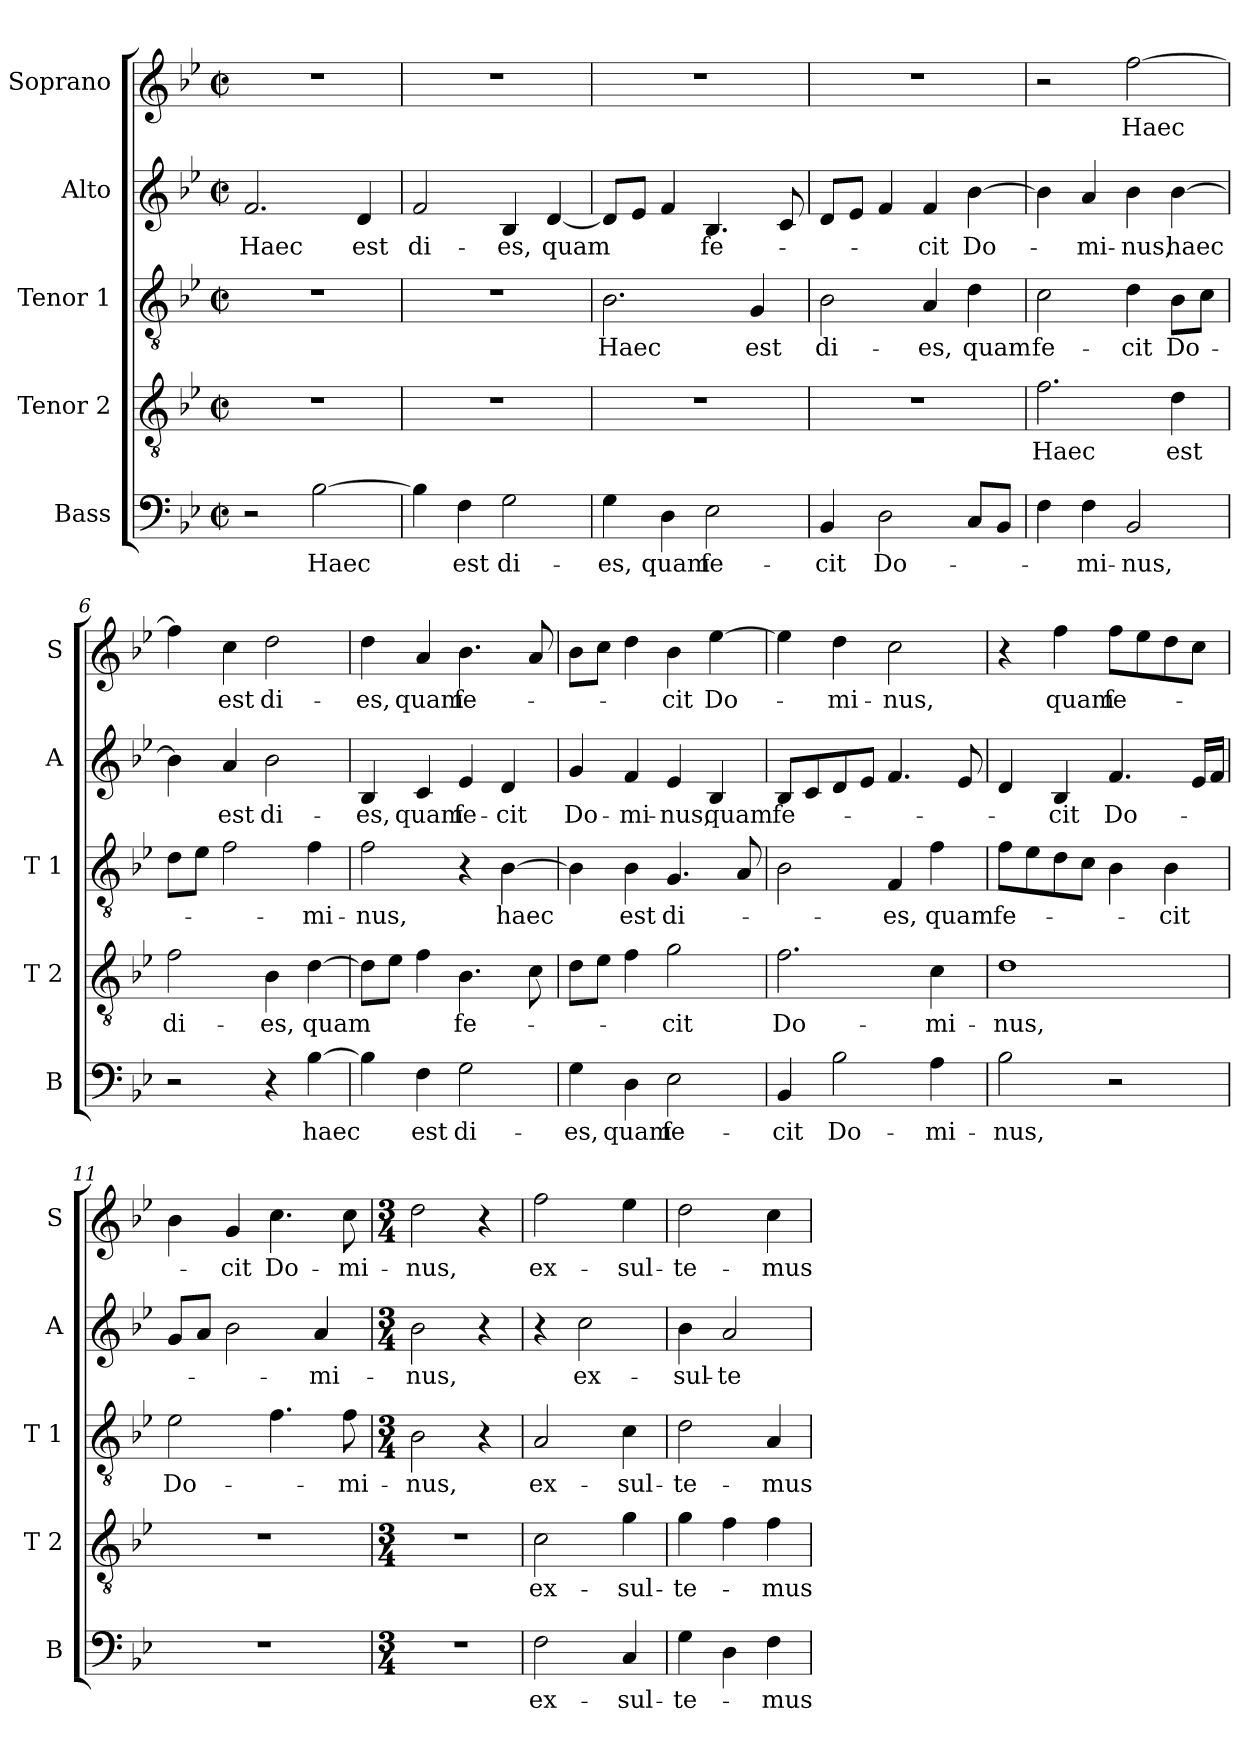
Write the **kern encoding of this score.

**kern	**text	**kern	**text	**kern	**text	**kern	**text	**kern	**text
*part5	*part5	*part4	*part4	*part3	*part3	*part2	*part2	*part1	*part1
*staff5	*staff5	*staff4	*staff4	*staff3	*staff3	*staff2	*staff2	*staff1	*staff1
*I"Bass	*	*I"Tenor 2	*	*I"Tenor 1	*	*I"Alto	*	*I"Soprano	*
*I'B	*	*I'T 2	*	*I'T 1	*	*I'A	*	*I'S	*
*clefF4	*	*clefGv2	*	*clefGv2	*	*clefG2	*	*clefG2	*
*k[b-e-]	*	*k[b-e-]	*	*k[b-e-]	*	*k[b-e-]	*	*k[b-e-]	*
*B-:	*	*B-:	*	*B-:	*	*B-:	*	*B-:	*
*M2/2	*	*M2/2	*	*M2/2	*	*M2/2	*	*M2/2	*
*met(c|)	*	*met(c|)	*	*met(c|)	*	*met(c|)	*	*met(c|)	*
=1	=1	=1	=1	=1	=1	=1	=1	=1	=1
2r	.	1r	.	1r	.	2.f/	Haec	1r	.
[2B-\	Haec	.	.	.	.	.	.	.	.
.	.	.	.	.	.	4d/	est	.	.
=2	=2	=2	=2	=2	=2	=2	=2	=2	=2
4B-\]	.	1r	.	1r	.	2f/	di-	1r	.
4F\	est	.	.	.	.	.	.	.	.
2G\	di-	.	.	.	.	4B-/	-es,	.	.
.	.	.	.	.	.	[4d/	quam	.	.
=3	=3	=3	=3	=3	=3	=3	=3	=3	=3
4G\	-es,	1r	.	2.B-\	Haec	8d/L]	.	1r	.
.	.	.	.	.	.	8e-/J	.	.	.
4D\	quam	.	.	.	.	4f/	.	.	.
2E-\	fe-	.	.	.	.	4.B-/	fe-	.	.
.	.	.	.	4G/	est	.	.	.	.
.	.	.	.	.	.	8c/	.	.	.
=4	=4	=4	=4	=4	=4	=4	=4	=4	=4
4BB-/	-cit	1r	.	2B-\	di-	8d/L	.	1r	.
.	.	.	.	.	.	8e-/J	.	.	.
2D\	Do-	.	.	.	.	4f/	.	.	.
.	.	.	.	4A/	-es,	4f/	-cit	.	.
8C/L	.	.	.	4d\	quam	[4b-\	Do-	.	.
8BB-/J	.	.	.	.	.	.	.	.	.
=5	=5	=5	=5	=5	=5	=5	=5	=5	=5
4F\	.	2.f\	Haec	2c\	fe-	4b-\]	.	2r	.
4F\	-mi-	.	.	.	.	4a/	-mi-	.	.
2BB-/	-nus,	.	.	4d\	-cit	4b-\	-nus,	[2ff\	Haec
.	.	4d\	est	8B-\L	Do-	[4b-\	haec	.	.
.	.	.	.	8c\J	.	.	.	.	.
!!LO:LB:g=z
=6	=6	=6	=6	=6	=6	=6	=6	=6	=6
2r	.	2f\	di-	8d\L	.	4b-\]	.	4ff\]	.
.	.	.	.	8e-\J	.	.	.	.	.
.	.	.	.	2f\	.	4a/	est	4cc\	est
4r	.	4B-\	-es,	.	.	2b-\	di-	2dd\	di-
[4B-\	haec	[4d\	quam	4f\	-mi-	.	.	.	.
=7	=7	=7	=7	=7	=7	=7	=7	=7	=7
4B-\]	.	8d\L]	.	2f\	-nus,	4B-/	-es,	4dd\	-es,
.	.	8e-\J	.	.	.	.	.	.	.
4F\	est	4f\	.	.	.	4c/	quam	4a/	quam
2G\	di-	4.B-\	fe-	4r	.	4e-/	fe-	4.b-\	fe-
.	.	.	.	[4B-\	haec	4d/	-cit	.	.
.	.	8c\	.	.	.	.	.	8a/	.
=8	=8	=8	=8	=8	=8	=8	=8	=8	=8
4G\	-es,	8d\L	.	4B-\]	.	4g/	Do-	8b-\L	.
.	.	8e-\J	.	.	.	.	.	8cc\J	.
4D\	quam	4f\	.	4B-\	est	4f/	-mi-	4dd\	.
2E-\	fe-	2g\	-cit	4.G/	di-	4e-/	-nus,	4b-\	-cit
.	.	.	.	.	.	4B-/	quam	[4ee-\	Do-
.	.	.	.	8A/	.	.	.	.	.
=9	=9	=9	=9	=9	=9	=9	=9	=9	=9
4BB-/	-cit	2.f\	Do-	2B-\	.	8B-/L	fe-	4ee-\]	.
.	.	.	.	.	.	8c/	.	.	.
2B-\	Do-	.	.	.	.	8d/	.	4dd\	-mi-
.	.	.	.	.	.	8e-/J	.	.	.
.	.	.	.	4F/	-es,	4.f/	.	2cc\	-nus,
4A\	-mi-	4c\	-mi-	4f\	quam	.	.	.	.
.	.	.	.	.	.	8e-/	.	.	.
=10	=10	=10	=10	=10	=10	=10	=10	=10	=10
2B-\	-nus,	1d	-nus,	8f\L	fe-	4d/	.	4r	.
.	.	.	.	8e-\	.	.	.	.	.
.	.	.	.	8d\	.	4B-/	-cit	4ff\	quam
.	.	.	.	8c\J	.	.	.	.	.
2r	.	.	.	4B-\	.	4.f/	Do-	8ff\L	fe-
.	.	.	.	.	.	.	.	8ee-\	.
.	.	.	.	4B-\	-cit	.	.	8dd\	.
.	.	.	.	.	.	16e-/LL	.	8cc\J	.
.	.	.	.	.	.	16f/JJ	.	.	.
!!LO:PB:g=z
=11	=11	=11	=11	=11	=11	=11	=11	=11	=11
1r	.	1r	.	2e-\	Do-	8g/L	.	4b-\	.
.	.	.	.	.	.	8a/J	.	.	.
.	.	.	.	.	.	2b-\	.	4g/	-cit
.	.	.	.	4.f\	.	.	.	4.cc\	Do-
.	.	.	.	.	.	4a/	-mi-	.	.
.	.	.	.	8f\	-mi-	.	.	8cc\	-mi-
=12	=12	=12	=12	=12	=12	=12	=12	=12	=12
*M3/4	*	*M3/4	*	*M3/4	*	*M3/4	*	*M3/4	*
2.r	.	2.r	.	2B-\	-nus,	2b-\	-nus,	2dd\	-nus,
.	.	.	.	4r	.	4r	.	4r	.
=13	=13	=13	=13	=13	=13	=13	=13	=13	=13
2F\	ex-	2c\	ex-	2A/	ex-	4r	.	2ff\	ex-
.	.	.	.	.	.	2cc\	ex-	.	.
4C/	-sul-	4g\	-sul-	4c\	-sul-	.	.	4ee-\	-sul-
=14	=14	=14	=14	=14	=14	=14	=14	=14	=14
4G\	-te-	4g\	-te-	2d\	-te-	4b-\	-sul-	2dd\	-te-
4D\	.	4f\	.	.	.	2a/	-te-	.	.
4F\	-mus	4f\	-mus	4A/	-mus	.	.	4cc\	-mus
=	=	=	=	=	=	=	=	=	=
*-	*-	*-	*-	*-	*-	*-	*-	*-	*-
